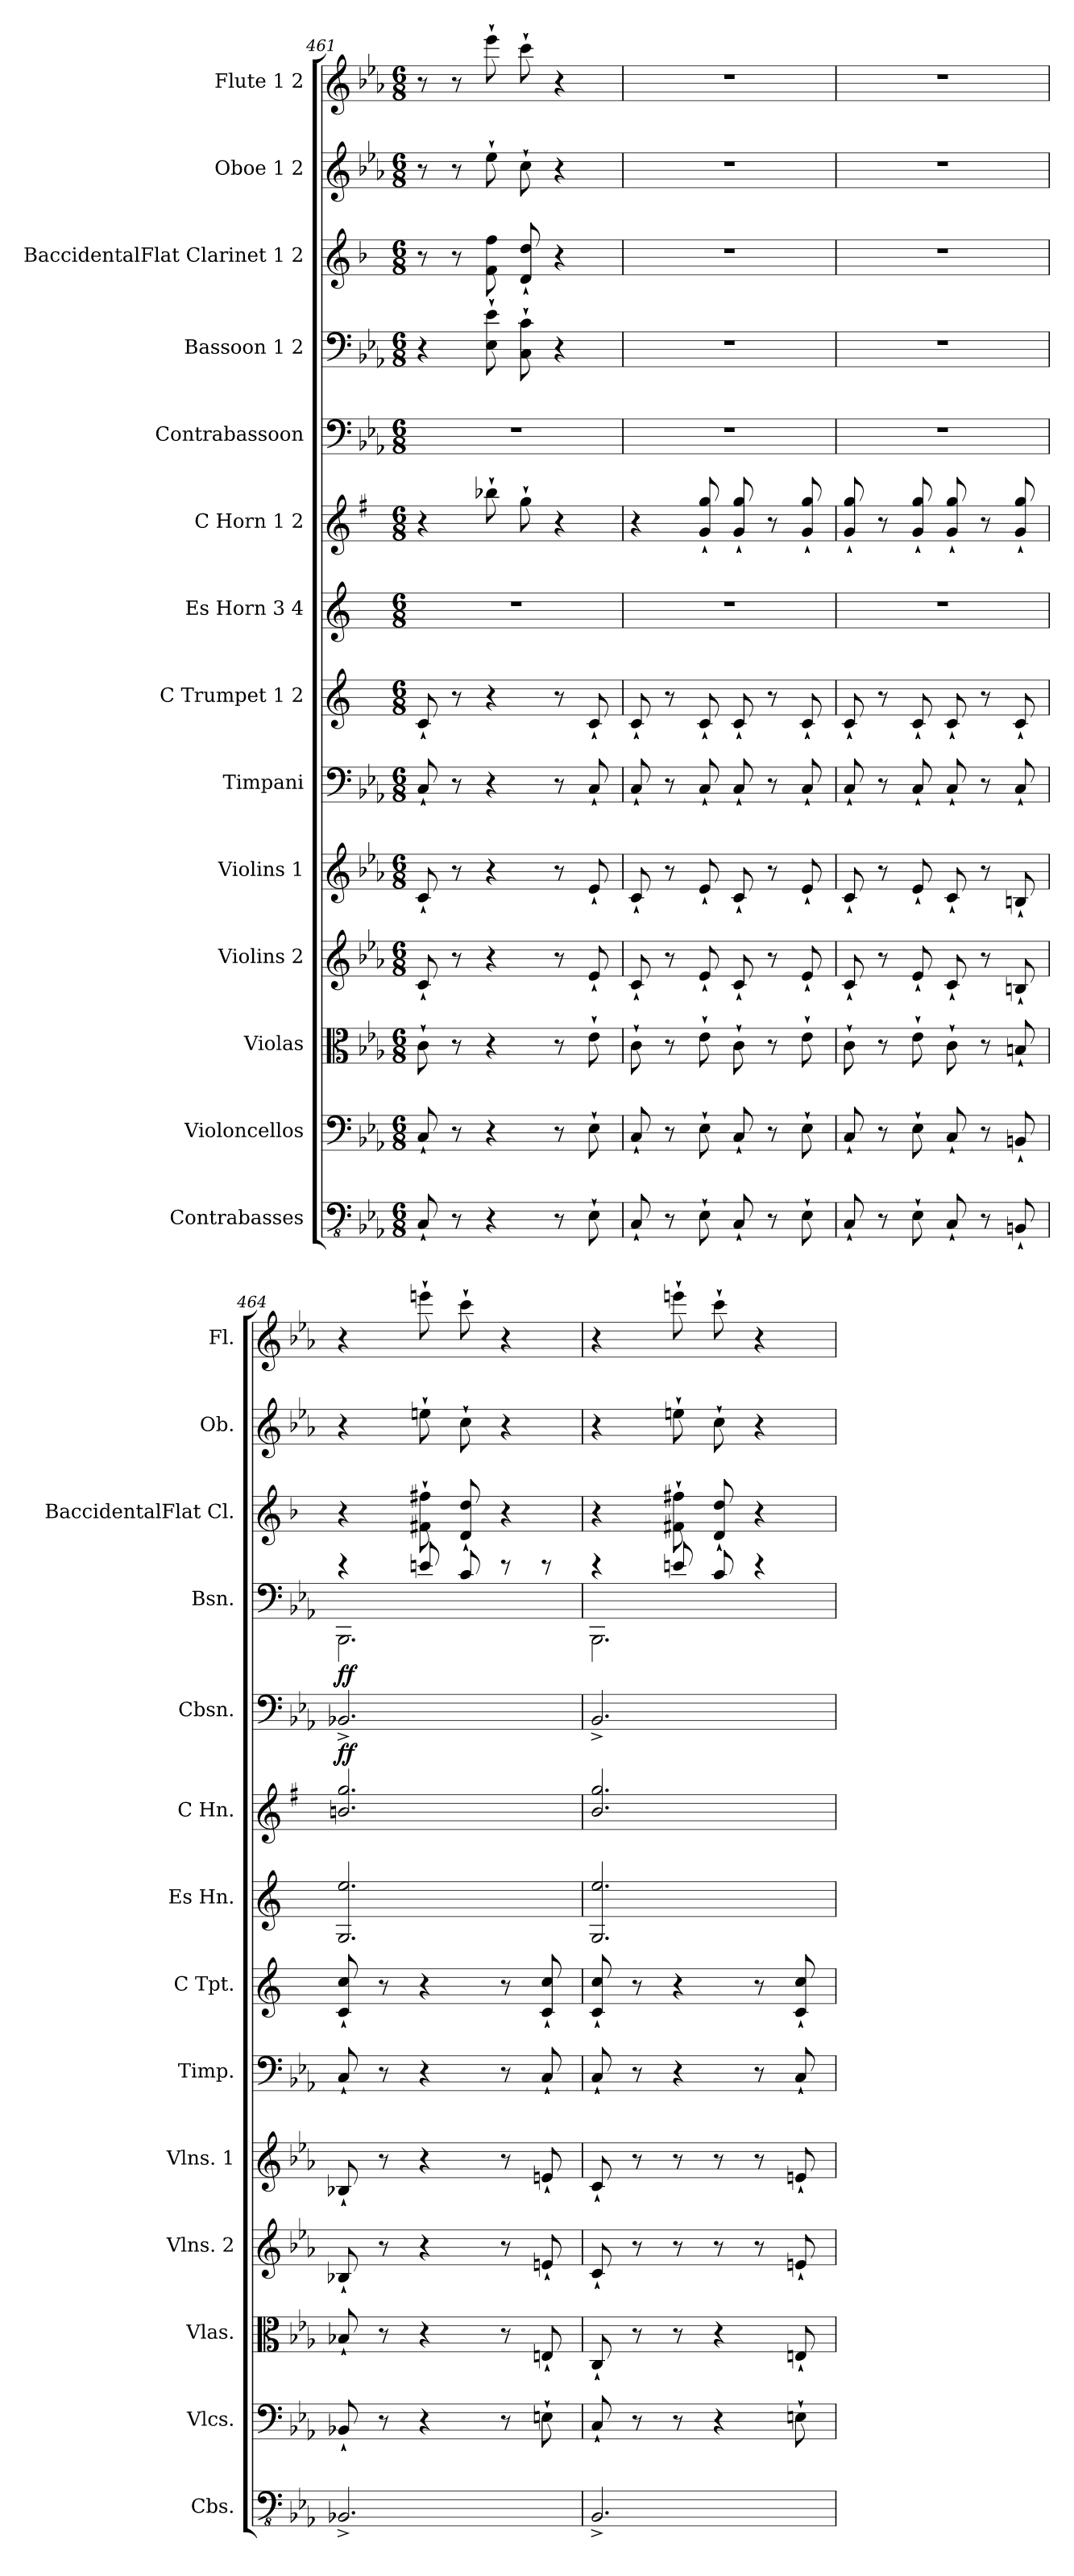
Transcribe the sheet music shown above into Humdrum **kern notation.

**kern	**kern	**kern	**kern	**kern	**kern	**kern	**kern	**kern	**kern	**dynam	**kern	**dynam	**kern	**kern	**kern
*part14	*part13	*part12	*part11	*part10	*part9	*part8	*part7	*part6	*part5	*part5	*part4	*part4	*part3	*part2	*part1
*staff14	*staff13	*staff12	*staff11	*staff10	*staff9	*staff8	*staff7	*staff6	*staff5	*staff5	*staff4	*staff4	*staff3	*staff2	*staff1
*I"Contrabasses	*I"Violoncellos	*I"Violas	*I"Violins 2	*I"Violins 1	*I"Timpani	*I"C Trumpet 1 2	*I"Es Horn 3 4	*I"C Horn 1 2	*I"Contrabassoon	*	*I"Bassoon 1 2	*	*I"BaccidentalFlat Clarinet 1 2	*I"Oboe 1 2	*I"Flute  1 2
*I'Cbs.	*I'Vlcs.	*I'Vlas.	*I'Vlns. 2	*I'Vlns. 1	*I'Timp.	*I'C Tpt.	*I'Es Hn.	*I'C Hn.	*I'Cbsn.	*	*I'Bsn.	*	*I'BaccidentalFlat Cl.	*I'Ob.	*I'Fl.
*clefFv4	*clefF4	*clefC3	*clefG2	*clefG2	*clefF4	*clefG2	*clefG2	*clefG2	*clefF4	*	*clefF4	*	*clefG2	*clefG2	*clefG2
*	*	*	*	*	*	*	*ITrd5c9	*ITrd4c7	*ITrd7c12	*	*	*	*ITrd1c2	*	*
*k[b-e-a-]	*k[b-e-a-]	*k[b-e-a-]	*k[b-e-a-]	*k[b-e-a-]	*k[b-e-a-]	*k[]	*k[b-e-a-]	*k[]	*k[b-e-a-]	*	*k[b-e-a-]	*	*k[b-e-a-]	*k[b-e-a-]	*k[b-e-a-]
*M6/8	*M6/8	*M6/8	*M6/8	*M6/8	*M6/8	*M6/8	*M6/8	*M6/8	*M6/8	*	*M6/8	*	*M6/8	*M6/8	*M6/8
=461	=461	=461	=461	=461	=461	=461	=461	=461	=461	=461	=461	=461	=461	=461	=461
8CC`/	8C`/	8c`\	8c`/	8c`/	8C`/	8c`/	2.r	4r	2.r	.	4r	.	8r	8r	8r
8r	8r	8r	8r	8r	8r	8r	.	.	.	.	.	.	8r	8r	8r
4r	4r	4r	4r	4r	4r	4r	.	8ee-X`\	.	.	8E-\` 8e-\`	.	8e-\ 8ee-\	8ee-`\	8eee-`\
.	.	.	.	.	.	.	.	8cc`\	.	.	8C\` 8c\`	.	8c/` 8cc/`	8cc`\	8ccc`\
8r	8r	8r	8r	8r	8r	8r	.	4r	.	.	4r	.	4r	4r	4r
8EE-`\	8E-`\	8e-`\	8e-`/	8e-`/	8C`/	8c`/	.	.	.	.	.	.	.	.	.
=462	=462	=462	=462	=462	=462	=462	=462	=462	=462	=462	=462	=462	=462	=462	=462
8CC`/	8C`/	8c`\	8c`/	8c`/	8C`/	8c`/	2.r	4r	2.r	.	2.r	.	2.r	2.r	2.r
8r	8r	8r	8r	8r	8r	8r	.	.	.	.	.	.	.	.	.
8EE-`\	8E-`\	8e-`\	8e-`/	8e-`/	8C`/	8c`/	.	8c/` 8cc/`	.	.	.	.	.	.	.
8CC`/	8C`/	8c`\	8c`/	8c`/	8C`/	8c`/	.	8c/` 8cc/`	.	.	.	.	.	.	.
8r	8r	8r	8r	8r	8r	8r	.	8r	.	.	.	.	.	.	.
8EE-`\	8E-`\	8e-`\	8e-`/	8e-`/	8C`/	8c`/	.	8c/` 8cc/`	.	.	.	.	.	.	.
!!LO:PB:g=z
=463	=463	=463	=463	=463	=463	=463	=463	=463	=463	=463	=463	=463	=463	=463	=463
8CC`/	8C`/	8c`\	8c`/	8c`/	8C`/	8c`/	2.r	8c/` 8cc/`	2.r	.	2.r	.	2.r	2.r	2.r
8r	8r	8r	8r	8r	8r	8r	.	8r	.	.	.	.	.	.	.
8EE-`\	8E-`\	8e-`\	8e-`/	8e-`/	8C`/	8c`/	.	8c/` 8cc/`	.	.	.	.	.	.	.
8CC`/	8C`/	8c`\	8c`/	8c`/	8C`/	8c`/	.	8c/` 8cc/`	.	.	.	.	.	.	.
8r	8r	8r	8r	8r	8r	8r	.	8r	.	.	.	.	.	.	.
8BBBn`/	8BBn`/	8Bn`/	8Bn`/	8Bn`/	8C`/	8c`/	.	8c/` 8cc/`	.	.	.	.	.	.	.
=464	=464	=464	=464	=464	=464	=464	=464	=464	=464	=464	=464	=464	=464	=464	=464
*	*	*	*	*	*	*	*	*	*	*	*^	*	*	*	*
!	!	!	!	!	!	!	!	!	!	!LO:DY:b	!	!	!LO:DY:b	!	!	!
2.BBB-X^/	8BB-X`/	8B-X`/	8B-X`/	8B-X`/	8C`/	8c/` 8cc/`	2.BB-/ 2.g/	2.en/ 2.cc/	2.BBB-X^/	ff	4r	2.BBB-\	ff	4r	4r	4r
.	8r	8r	8r	8r	8r	8r	.	.	.	.	.	.	.	.	.	.
.	4r	4r	4r	4r	4r	4r	.	.	.	.	8en/	.	.	8en\` 8een\`	8een`\	8eeen`\
.	.	.	.	.	.	.	.	.	.	.	8c/	.	.	8c/` 8cc/`	8cc`\	8ccc`\
.	8r	8r	8r	8r	8r	8r	.	.	.	.	8r	.	.	4r	4r	4r
.	8En`\	8En`/	8en`/	8en`/	8C`/	8c/` 8cc/`	.	.	.	.	8r	.	.	.	.	.
=465	=465	=465	=465	=465	=465	=465	=465	=465	=465	=465	=465	=465	=465	=465	=465	=465
2.BBB-^/	8C`/	8C`/	8c`/	8c`/	8C`/	8c/` 8cc/`	2.BB-/ 2.g/	2.e/ 2.cc/	2.BBB-^/	.	4r	2.BBB-\	.	4r	4r	4r
.	8r	8r	8r	8r	8r	8r	.	.	.	.	.	.	.	.	.	.
.	8r	8r	8r	8r	4r	4r	.	.	.	.	8en/	.	.	8en\` 8een\`	8een`\	8eeen`\
.	4r	4r	8r	8r	.	.	.	.	.	.	8c/	.	.	8c/` 8cc/`	8cc`\	8ccc`\
.	.	.	8r	8r	8r	8r	.	.	.	.	4r	.	.	4r	4r	4r
.	8En`\	8En`/	8en`/	8en`/	8C`/	8c/` 8cc/`	.	.	.	.	.	.	.	.	.	.
*	*	*	*	*	*	*	*	*	*	*	*v	*v	*	*	*	*
=	=	=	=	=	=	=	=	=	=	=	=	=	=	=	=
*-	*-	*-	*-	*-	*-	*-	*-	*-	*-	*-	*-	*-	*-	*-	*-
